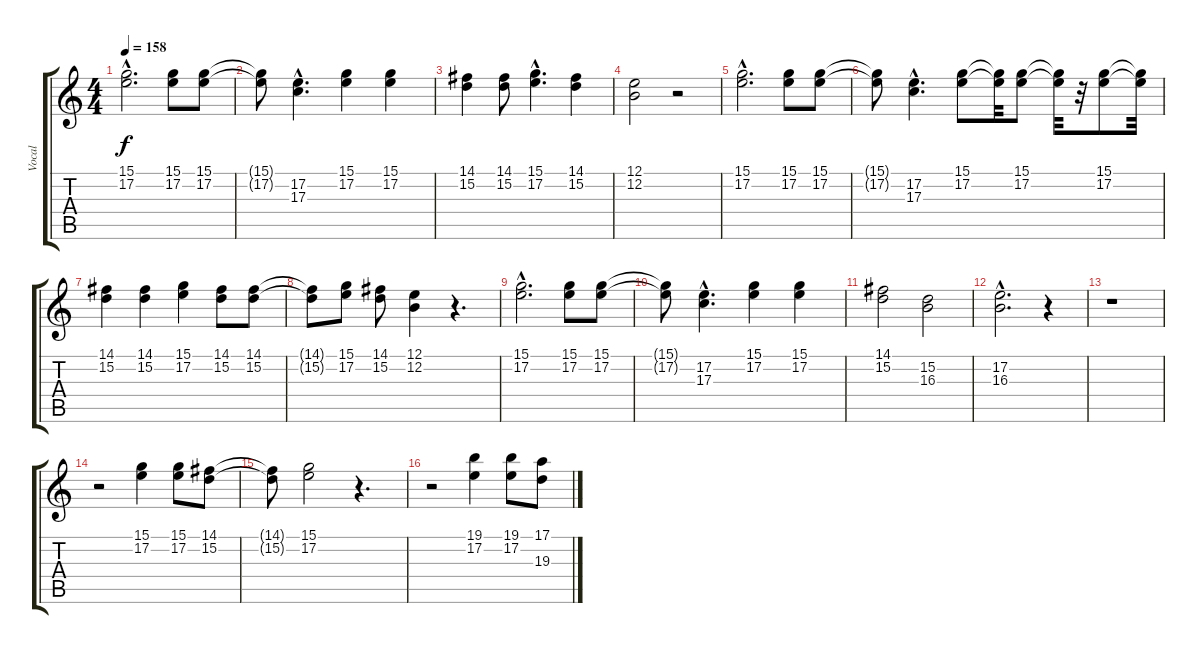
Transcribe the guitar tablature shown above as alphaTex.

\track ("Vocal" "Vocal") {instrument synthvoice}
\staff {score tabs}
\tuning (E4 B3 G3 D3 A2 E2) {hide}
\ts (4 4)
\tempo 158
\clef g2
\ks c
(15.1{hac} 17.2{hac}).2{d dy f} (15.1 17.2).8 (15.1 17.2).8 |
(15.1{t} 17.2{t}).8 (17.2{hac} 17.3{hac}).4{d} (15.1 17.2).4 (15.1 17.2).4 |
(14.1 15.2).4 (14.1 15.2).8 (15.1{hac} 17.2{hac}).4{d} (14.1 15.2).4 |
(12.1 12.2).2 r.2 |
(15.1{hac} 17.2{hac}).2{d} (15.1 17.2).8 (15.1 17.2).8 |
(15.1{t} 17.2{t}).8 (17.2{hac} 17.3{hac}).4{d} (15.1 17.2).8 (15.1{t} 17.2{t}).32 (15.1 17.2).8 (15.1{t} 17.2{t}).32 r.32 (15.1 17.2).8 (15.1{t} 17.2{t}).32 |
(14.1 15.2).4 (14.1 15.2).4 (15.1 17.2).4 (14.1 15.2).8 (14.1 15.2).8 |
(14.1{t} 15.2{t}).8 (15.1 17.2).8 (14.1 15.2).8 (12.1 12.2).4 r.4{d} |
(15.1{hac} 17.2{hac}).2{d} (15.1 17.2).8 (15.1 17.2).8 |
(15.1{t} 17.2{t}).8 (17.2{hac} 17.3{hac}).4{d} (15.1 17.2).4 (15.1 17.2).4 |
(14.1 15.2).2 (15.2 16.3).2 |
(17.2{hac} 16.3{hac}).2{d} r.4 |
r.1 |
r.2 (15.1 17.2).4 (15.1 17.2).8 (14.1 15.2).8 |
(14.1{t} 15.2{t}).8 (15.1 17.2).2 r.4{d} |
r.2 (19.1 17.2).4 (19.1 17.2).8 (17.1 19.3).8
